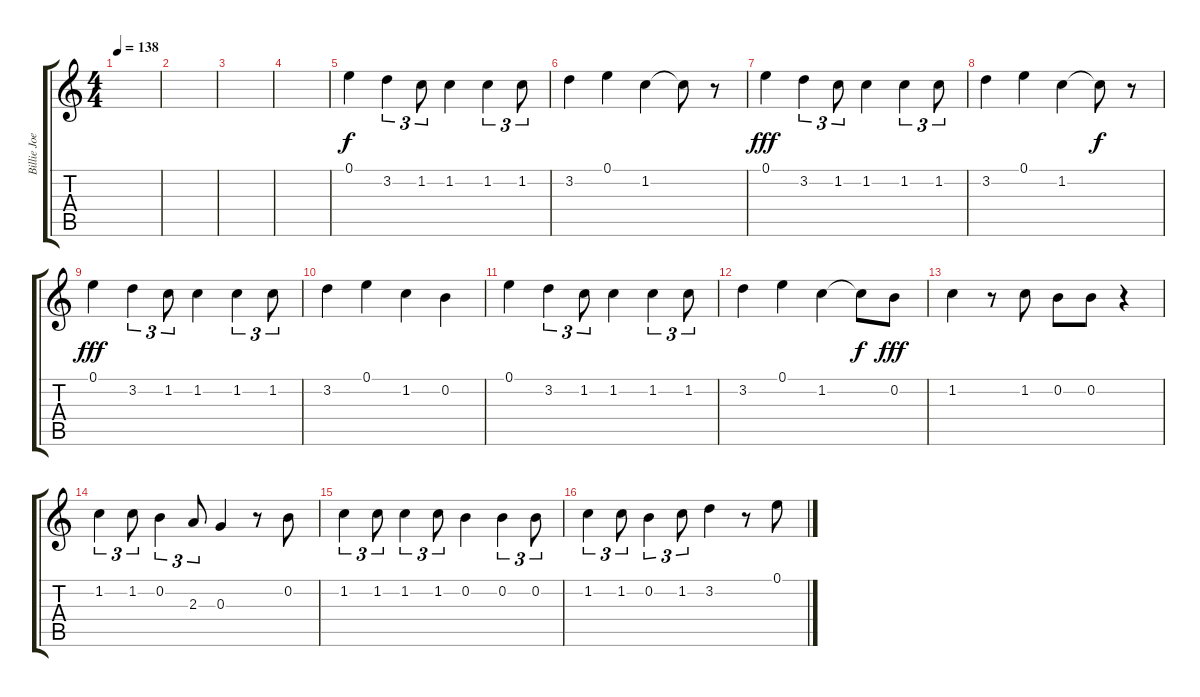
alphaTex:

\track ("Billie Joe (vocals)" "Billie Joe") {instrument overdrivenguitar}
\staff {score tabs}
\tuning (E4 B3 G3 D3 A2 E2) {hide}
\ts (4 4)
\tempo 138
\clef g2
\ks c
|
|
|
|
0.1.4 3.2.4{tu (3 2)} 1.2.8{tu (3 2)} 1.2.4 1.2.4{tu (3 2)} 1.2.8{tu (3 2)} |
3.2.4 0.1.4 1.2.4 1.2{t}.8{dy f} r.8 |
0.1.4{dy fff} 3.2.4{tu (3 2)} 1.2.8{tu (3 2)} 1.2.4 1.2.4{tu (3 2)} 1.2.8{tu (3 2)} |
3.2.4 0.1.4 1.2.4 1.2{t}.8{dy f} r.8 |
0.1.4{dy fff} 3.2.4{tu (3 2)} 1.2.8{tu (3 2)} 1.2.4 1.2.4{tu (3 2)} 1.2.8{tu (3 2)} |
3.2.4 0.1.4 1.2.4 0.2.4 |
0.1.4 3.2.4{tu (3 2)} 1.2.8{tu (3 2)} 1.2.4 1.2.4{tu (3 2)} 1.2.8{tu (3 2)} |
3.2.4 0.1.4 1.2.4 1.2{t}.8{dy f} 0.2.8{dy fff} |
1.2.4 r.8 1.2.8 0.2.8 0.2.8 r.4 |
1.2.4{tu (3 2)} 1.2.8{tu (3 2)} 0.2.4{tu (3 2)} 2.3.8{tu (3 2)} 0.3.4 r.8 0.2.8 |
1.2.4{tu (3 2)} 1.2.8{tu (3 2)} 1.2.4{tu (3 2)} 1.2.8{tu (3 2)} 0.2.4 0.2.4{tu (3 2)} 0.2.8{tu (3 2)} |
1.2.4{tu (3 2)} 1.2.8{tu (3 2)} 0.2.4{tu (3 2)} 1.2.8{tu (3 2)} 3.2.4 r.8 0.1.8
